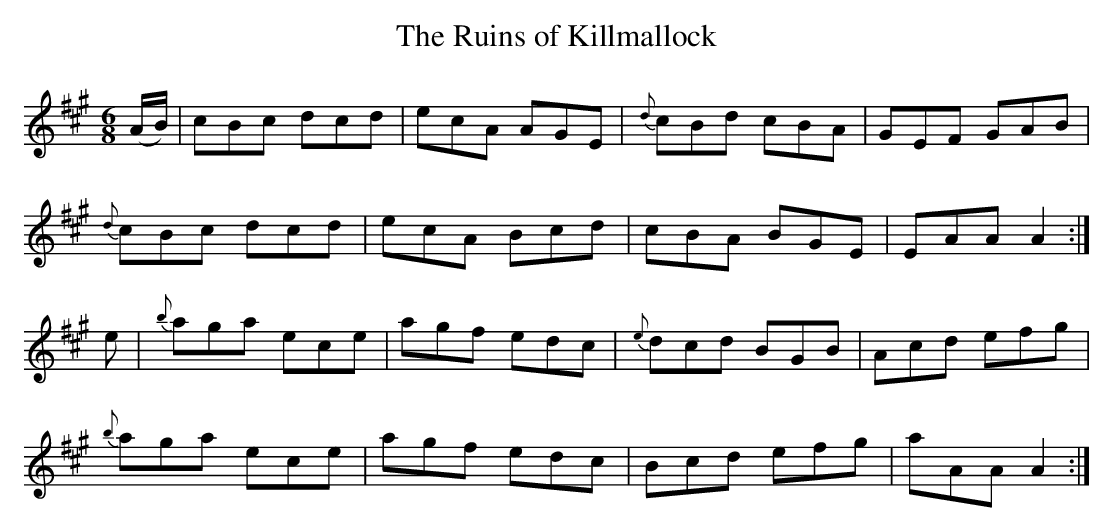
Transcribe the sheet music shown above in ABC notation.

X:1
T: The Ruins of Killmallock
M: 6/8
L: 1/8
K: A
(A/B/)|cBc dcd|ecA AGE|{d}cBd cBA|GEF GAB|
{d}cBc dcd|ecA Bcd|cBA BGE|EAA A2:|
e|{b}aga ece|agf edc|{e}dcd BGB|Acd efg|
{b}aga ece|agf edc|Bcd efg|aAA A2:|
